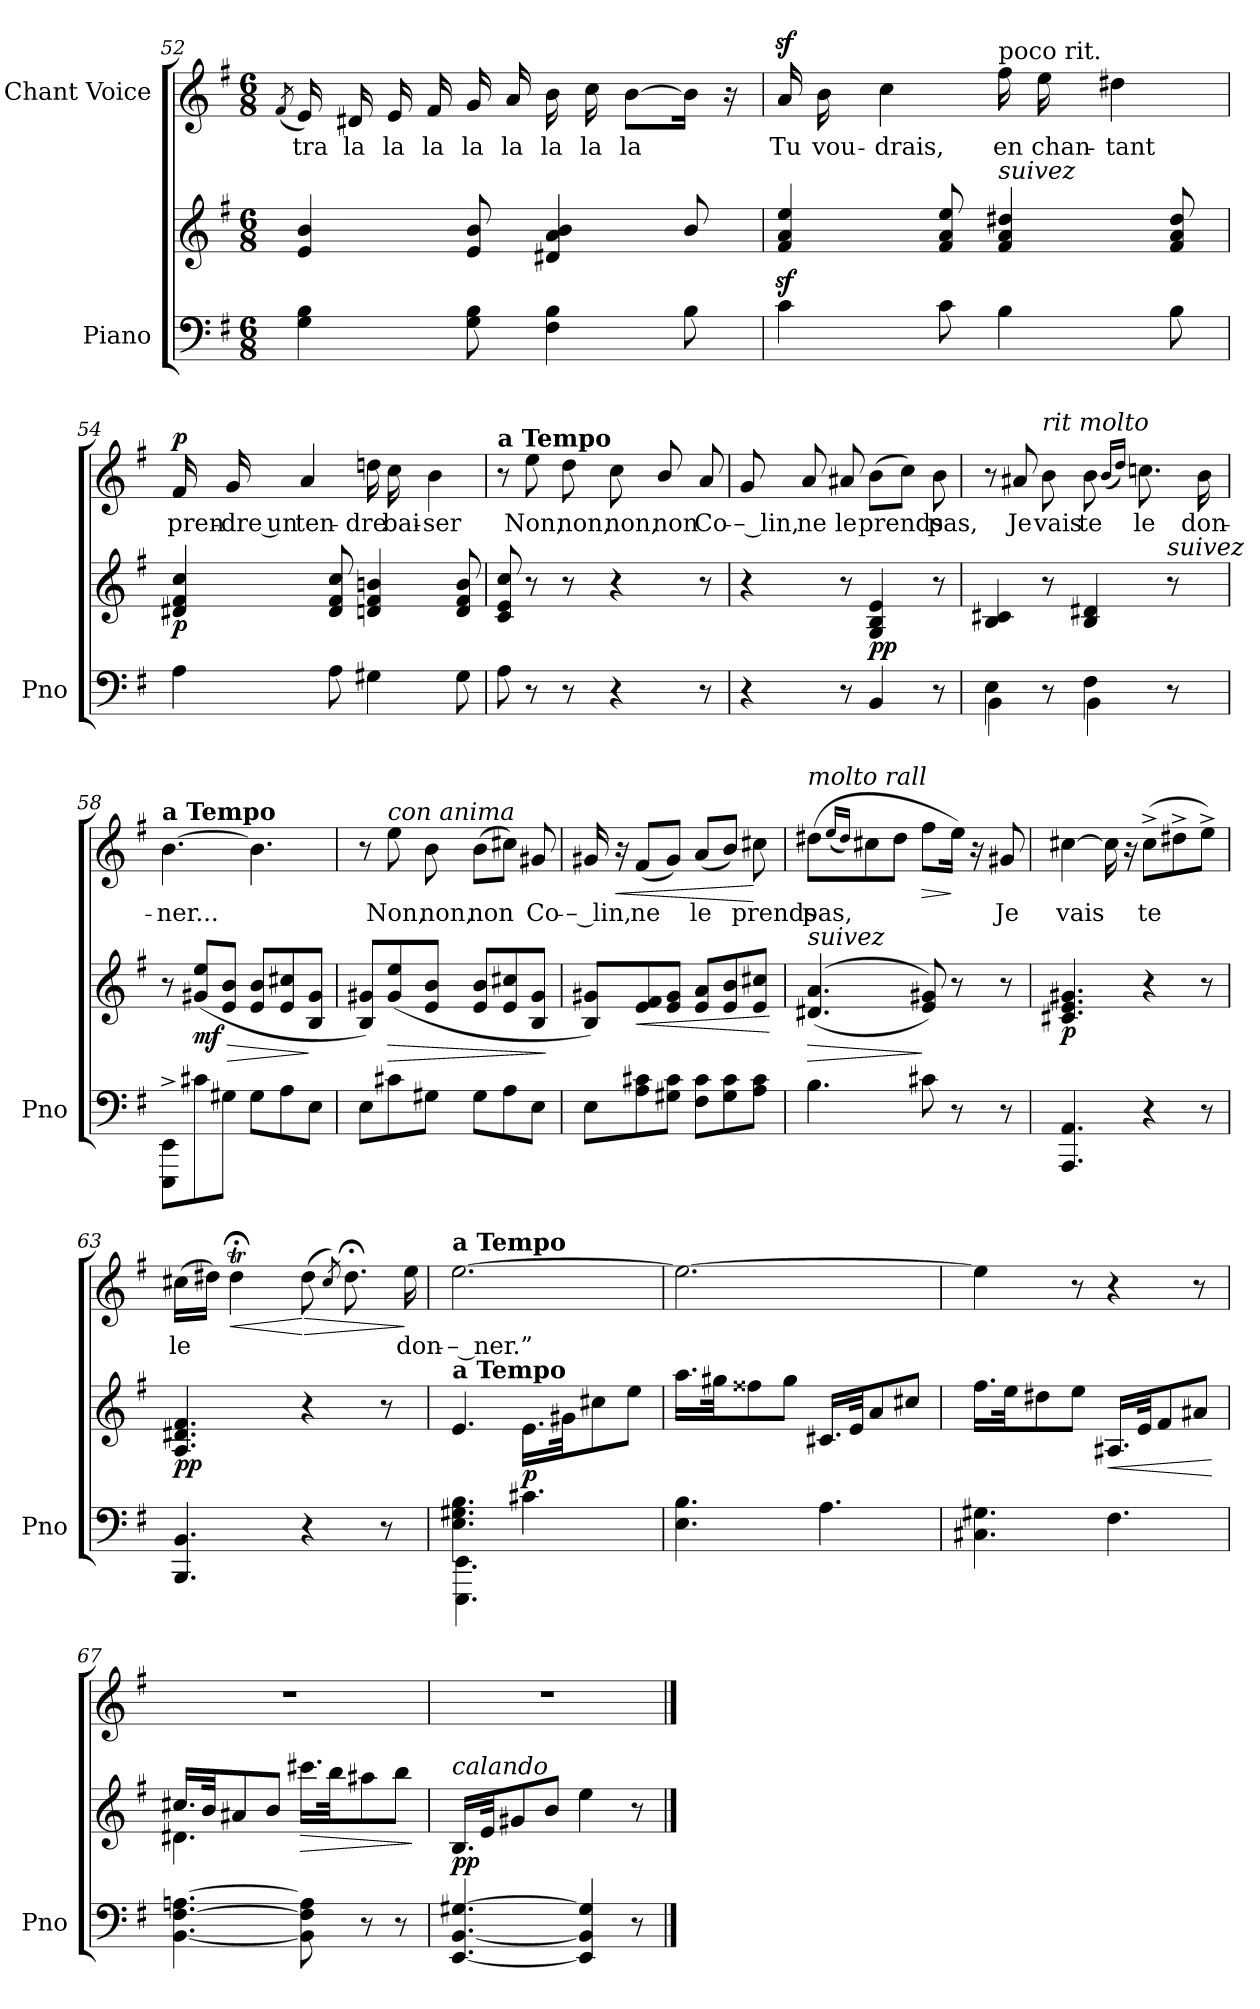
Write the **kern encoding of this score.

**kern	**kern	**dynam	**kern	**text	**dynam
*part2	*part2	*part2	*part1	*part1	*part1
*staff3	*staff2	*staff2/3	*staff1	*staff1	*staff1
*I"Piano	*	*	*I"Chant Voice	*	*
*I'Pno	*	*	*	*	*
*clefF4	*clefG2	*	*clefG2	*	*
*k[f#]	*k[f#]	*	*k[f#]	*	*
*M6/8	*M6/8	*	*M6/8	*	*
=52	=52	=52	=52	=52	=52
.	.	.	(8qf#/	.	.
4G\ 4B\	4e/ 4b/	.	16e/)	tra	.
.	.	.	16d#X/	la	.
.	.	.	16e/	la	.
.	.	.	16f#/	la	.
8G\ 8B\	8e/ 8b/	.	16g/	la	.
.	.	.	16a/	la	.
4F#\ 4B\	4d#X/ 4a/ 4b/	.	16b\	la	.
.	.	.	16cc\	la	.
.	.	.	[8b\L	la	.
8B\	8b/	.	16b\Jk]	.	.
.	.	.	16r	.	.
=53	=53	=53	=53	=53	=53
!	!	!LO:DY:b	!	!	!LO:DY:a
4c\	4f#/z< 4a/z< 4ee/z<	other-dynamics	16az>/	Tu	other-dynamics
.	.	.	16b\	vou-	.
.	.	.	4cc\	-drais,	.
8c\	8f#/ 8a/ 8ee/	.	.	.	.
!	!	!	!LO:TX:a:t=poco rit.	!	!
!	!LO:TX:i:t=suivez	!	!	!	!
4B\	4f#/ 4a/ 4dd#X/	.	16ff#\	en	.
.	.	.	16ee\	chan-	.
.	.	.	4dd#X\	-tant	.
8B\	8f#/ 8a/ 8dd#/	.	.	.	.
=54	=54	=54	=54	=54	=54
!	!	!LO:DY:b	!	!	!LO:DY:a
4A\	4d#X/ 4f#/ 4cc/	p	16f#/	pren-	p
.	.	.	16g/	dre un	.
.	.	.	4a/	ten-	.
8A\	8d#/ 8f#/ 8cc/	.	.	.	.
4G#X\	4dn/ 4f#/ 4bn/	.	16ddn\	-dre	.
.	.	.	16cc\	bai-	.
.	.	.	4b\	-ser	.
8G#\	8d/ 8f#/ 8b/	.	.	.	.
=55	=55	=55	=55	=55	=55
!	!	!	!LO:TX:a:B:t=a Tempo	!	!
8A\	8c/ 8e/ 8cc/	.	8r	.	.
8r	8r	.	8ee\	Non,	.
8r	8r	.	8dd\	non,	.
4r	4r	.	8cc\	non,	.
.	.	.	8b/	non	.
8r	8r	.	8a/	Co-	.
=56	=56	=56	=56	=56	=56
4r	4r	.	8g/	-– lin,	.
.	.	.	8a/	ne	.
8r	8r	.	8a#X/	le	.
!	!	!LO:DY:b	!	!	!
4BB/	4G/ 4B/ 4e/	pp	(8b\L	prends	.
.	.	.	8cc\J)	.	.
8r	8r	.	8b\	pas,	.
=57	=57	=57	=57	=57	=57
*^	*	*	*	*	*
4E\	4BB\	4B/ 4c#X/	.	8r	.	.
.	.	.	.	8a#X/	Je	.
!	!	!	!	!LO:TX:a:i:t=rit molto	!	!
8ryy	8r	8r	.	8b\	vais	.
4F#\	4BB\	4B/ 4d#X/	.	8b\	te	.
.	.	.	.	(16qb/LL	.	.
.	.	.	.	16qdd/JJ)	.	.
.	.	.	.	8.ccn\	le	.
!	!	!LO:TX:i:t=suivez	!	!	!	!
8ryy	8r	8r	.	.	.	.
.	.	.	.	16b\	don-	.
*v	*v	*	*	*	*	*
=58	=58	=58	=58	=58	=58
!	!	!	!LO:TX:a:B:t=a Tempo	!	!
8EEE\^ 8EE\^L	8r	.	[4.b\	-ner...	.
!	!	!LO:HP:b	!	!	!
!	!	!LO:DY:n=1:b	!	!	!
8c#X\	(8g#X/ 8ee/L	> mf	.	.	.
8G#X\J	8e/ 8b/J	.	.	.	.
8G#\L	8e/ 8b/L	.	4.b\]	.	.
8A\	8e/ 8cc#X/	.	.	.	.
8E\J	8B/ 8g#/J	]	.	.	.
=59	=59	=59	=59	=59	=59
8E\L	8B/ 8g#X/L)	.	8r	.	.
!	!	!	!LO:TX:i:t=con anima	!	!
!	!	!LO:HP:b	!	!	!
8c#X\	(8g#/ 8ee/	>	8ee\	Non,	.
8G#X\J	8e/ 8b/J	.	8b\	non,	.
8G#\L	8e/ 8b/L	.	(8b\L	non	.
8A\	8e/ 8cc#X/	.	8cc#X\J)	.	.
8E\J	8B/ 8g#/J	.	8g#X/	Co-	.
.	.	]	.	.	.
=60	=60	=60	=60	=60	=60
8E\L	8B/ 8g#X/L)	.	16g#X/	-– lin,	.
!	!	!	!	!	!LO:HP:b
.	.	.	16r	.	<
!	!	!LO:HP:b	!	!	!
8A\ 8c#X\	8e/ 8f#/	<	(8f#/L	ne	.
8G#X\ 8c#\J	8e/ 8g#/J	.	8g#/J)	.	.
8F#\ 8c#\L	8e/ 8a/L	.	(8a/L	le	.
8G#\ 8c#\	8e/ 8b/	.	8b/J)	.	.
8A\ 8c#\J	8e/ 8cc#X/J	.	8cc#X\	prends	[
.	.	[	.	.	.
=61	=61	=61	=61	=61	=61
!	!	!	!LO:TX:i:t=molto rall	!	!
!	!LO:TX:i:t=suivez	!	!	!	!
!	!	!LO:HP:b	!	!	!
4.B\	((>4.d#X/ 4.a/	>	(8dd#X\L	pas,	.
.	.	.	(16qee/LL	.	.
.	.	.	16qdd#/JJ)	.	.
.	.	.	8cc#X\	.	.
.	.	.	8dd#\J	.	.
!	!	!	!	!	!LO:HP:b
8c#X\	8e/ 8g#X/))	]	8ff#\L	.	>
8r	8r	.	16ee\Jk)	.	]
.	.	.	16r	.	.
8r	8r	.	8g#X/	Je	.
=62	=62	=62	=62	=62	=62
!	!	!LO:DY:b	!	!	!
4.AAA/ 4.AA/	4.c#X/ 4.e/ 4.g#X/	p	[4cc#X\	vais	.
.	.	.	16cc#\]	.	.
.	.	.	16r	.	.
4r	4r	.	(8cc#^\L	te	.
.	.	.	8dd#X^\	.	.
8r	8r	.	8ee^\J)	.	.
=63	=63	=63	=63	=63	=63
*^	*^	*	*	*	*
!	!	!	!	!LO:DY:b	!	!	!
4.BBB/ 4.BB/	2ryy	4.A/ 4.d#X/ 4.f#/	4ryy	pp	(16cc#X\LL	le	.
.	.	.	.	.	16dd#X\JJ)	.	.
!	!	!	!	!	!	!	!LO:HP:b
.	.	.	.	.	4dd#;<t\	.	<
.	.	.	4ryy	.	.	.	.
!	!	!	!	!	!	!	!LO:HP:n=1:b
4r	.	4r	.	.	(<8dd#\	.	[ >
.	.	.	.	.	8qcc#/)	.	.
.	8r;<yy	.	8r;<yy	.	8.dd#;<\	.	.
8r	8ryy	8r	8ryy	.	.	.	.
.	.	.	.	.	16ee\	don-	]
*	*	*v	*v	*	*	*	*
=64	=64	=64	=64	=64	=64	=64
!	!	!	!	!LO:TX:a:B:t=a Tempo	!	!
!	!	!LO:TX:a:B:t=a Tempo	!	!	!	!
4.E\ 4.G#X\ 4.B\	4.EEE\ 4.EE\	4.e/	.	[2.ee\	-– ner.”	.
!	!	!	!LO:DY:b	!	!	!
4.ryy	4.c#X\	16.e\LL	p	.	.	.
.	.	32g#X\JK	.	.	.	.
.	.	8cc#X\	.	.	.	.
.	.	8ee\J	.	.	.	.
*v	*v	*	*	*	*	*
=65	=65	=65	=65	=65	=65
4.E\ 4.B\	16.aa\LL	.	2.ee\_	.	.
.	32gg#X\JK	.	.	.	.
.	8ff##X\	.	.	.	.
.	8gg#\J	.	.	.	.
4.A\	16.c#X/LL	.	.	.	.
.	32e/JK	.	.	.	.
.	8a/	.	.	.	.
.	8cc#X/J	.	.	.	.
=66	=66	=66	=66	=66	=66
4.C#X\ 4.G#X\	16.ff#\LL	.	4ee\]	.	.
.	32ee\JK	.	.	.	.
.	8dd#X\	.	.	.	.
.	8ee\J	.	8r	.	.
!	!	!LO:HP:b	!	!	!
4.F#\	16.A#X/LL	<	4r	.	.
.	32e/JK	.	.	.	.
.	8f#/	.	.	.	.
.	8a#X/J	.	8r	.	.
.	.	[	.	.	.
=67	=67	=67	=67	=67	=67
*	*^	*	*	*	*
[4.BB\ [<4.F#\ [4.An\	16.cc#X/LL	4.d#X\	.	2.r	.	.
!	!	!	!LO:DY:b	!	!	!
!	!	!	!LO:DY:n=1:b	!	!	!
.	32b/JK	.	other-dynamics sf	.	.	.
.	8a#X/	.	.	.	.	.
.	8b/J	.	.	.	.	.
!	!	!	!LO:HP:b	!	!	!
8BB\] 8F#\] 8A\]	16.ccc#X\LL	4.ryy	>	.	.	.
.	32bb\JK	.	.	.	.	.
8r	8aa#X\	.	.	.	.	.
8r	8bb\J	.	.	.	.	.
*	*v	*v	*	*	*	*
.	.	]	.	.	.
=68	=68	=68	=68	=68	=68
!	!LO:TX:i:t=calando	!	!	!	!
!	!	!LO:DY:b	!	!	!
[4.EE/ [4.BB/ [4.G#X/	16.B/LL	pp	2.r	.	.
.	32e/JK	.	.	.	.
.	8g#X/	.	.	.	.
.	8b/J	.	.	.	.
4EE/] 4BB/] 4G#/]	4ee\	.	.	.	.
8r	8r	.	.	.	.
==	==	==	==	==	==
*-	*-	*-	*-	*-	*-
